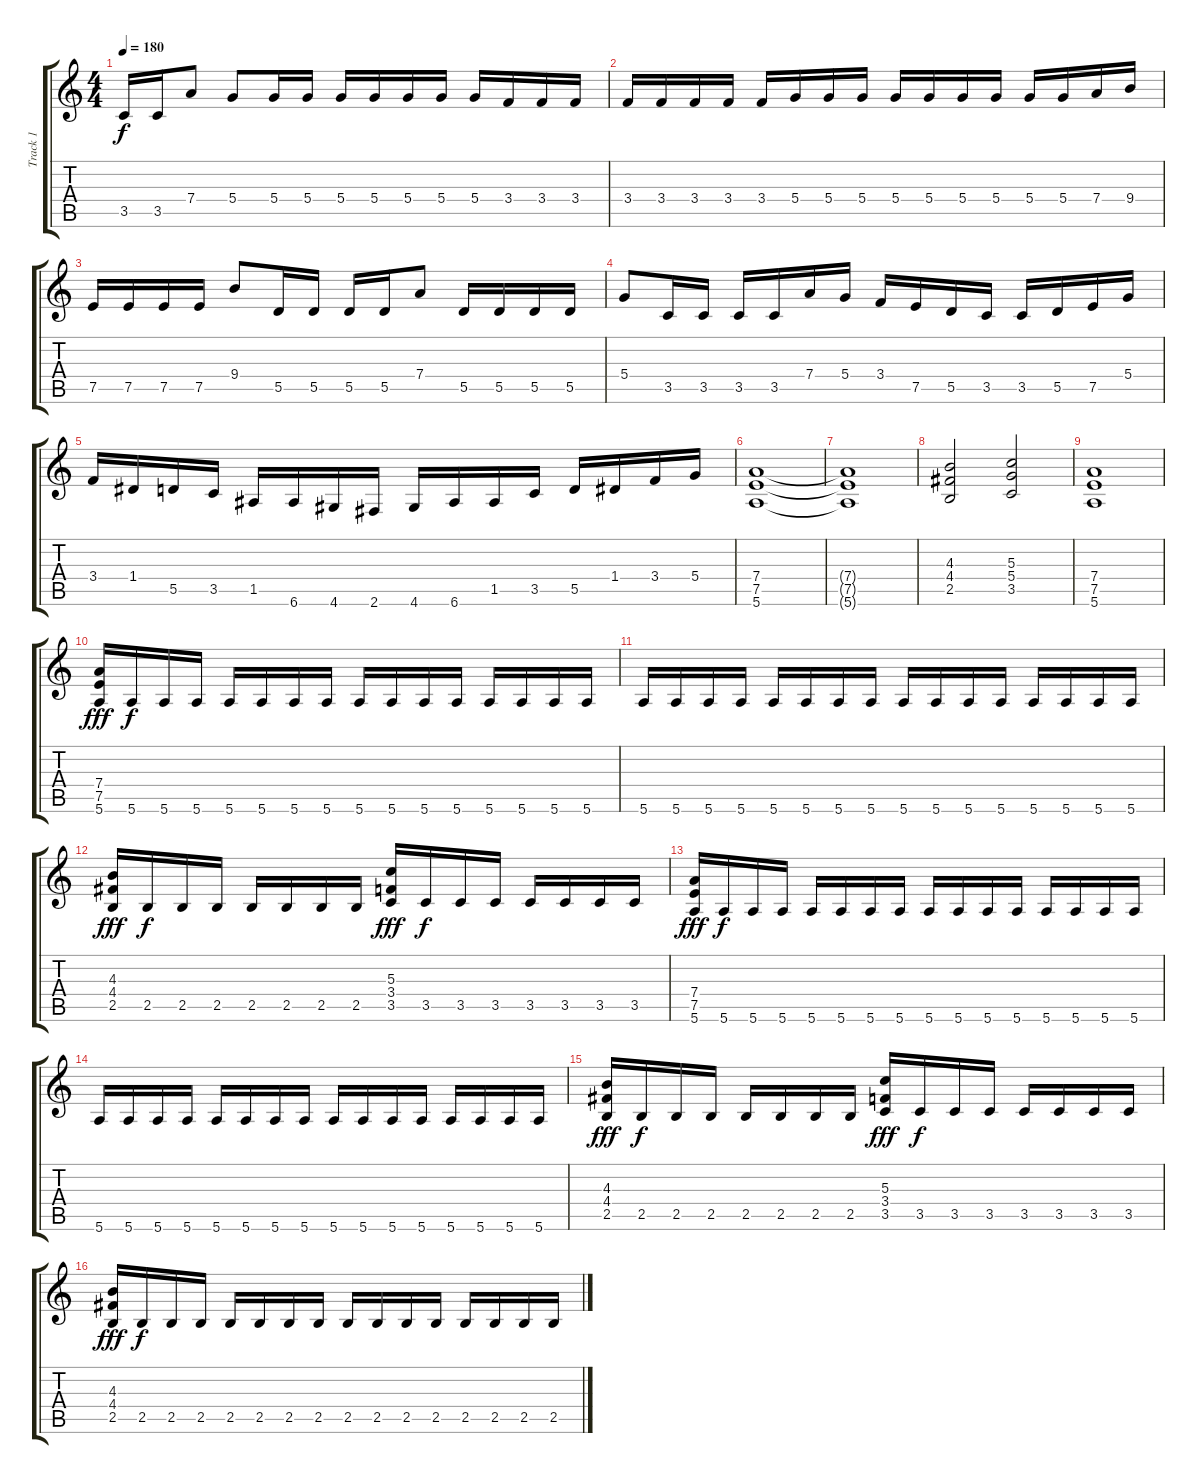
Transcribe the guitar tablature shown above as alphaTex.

\track ("Track 1" "Track 1") {instrument distortionguitar}
\staff {score tabs}
\tuning (E4 B3 G3 D3 A2 E2) {hide}
\ts (4 4)
\tempo 180
\clef g2
\ks c
3.5.16{dy f} 3.5.16 7.4.8 5.4.8 5.4.16 5.4.16 5.4.16 5.4.16 5.4.16 5.4.16 5.4.16 3.4.16 3.4.16 3.4.16 |
3.4.16 3.4.16 3.4.16 3.4.16 3.4.16 5.4.16 5.4.16 5.4.16 5.4.16 5.4.16 5.4.16 5.4.16 5.4.16 5.4.16 7.4.16 9.4.16 |
7.5.16 7.5.16 7.5.16 7.5.16 9.4.8 5.5.16 5.5.16 5.5.16 5.5.16 7.4.8 5.5.16 5.5.16 5.5.16 5.5.16 |
5.4.8 3.5.16 3.5.16 3.5.16 3.5.16 7.4.16 5.4.16 3.4.16 7.5.16 5.5.16 3.5.16 3.5.16 5.5.16 7.5.16 5.4.16 |
3.4.16 1.4.16 5.5.16 3.5.16 1.5.16 6.6.16 4.6.16 2.6.16 4.6.16 6.6.16 1.5.16 3.5.16 5.5.16 1.4.16 3.4.16 5.4.16 |
(7.4 7.5 5.6).1 |
(7.4{t} 7.5{t} 5.6{t}).1 |
(4.3 4.4 2.5).2 (5.3 5.4 3.5).2 |
(7.4 7.5 5.6).1 |
(7.4 7.5 5.6).16{dy fff} 5.6.16{dy f} 5.6.16 5.6.16 5.6.16 5.6.16 5.6.16 5.6.16 5.6.16 5.6.16 5.6.16 5.6.16 5.6.16 5.6.16 5.6.16 5.6.16 |
5.6.16 5.6.16 5.6.16 5.6.16 5.6.16 5.6.16 5.6.16 5.6.16 5.6.16 5.6.16 5.6.16 5.6.16 5.6.16 5.6.16 5.6.16 5.6.16 |
(4.3 4.4 2.5).16{dy fff} 2.5.16{dy f} 2.5.16 2.5.16 2.5.16 2.5.16 2.5.16 2.5.16 (5.3 3.4 3.5).16{dy fff} 3.5.16{dy f} 3.5.16 3.5.16 3.5.16 3.5.16 3.5.16 3.5.16 |
(7.4 7.5 5.6).16{dy fff} 5.6.16{dy f} 5.6.16 5.6.16 5.6.16 5.6.16 5.6.16 5.6.16 5.6.16 5.6.16 5.6.16 5.6.16 5.6.16 5.6.16 5.6.16 5.6.16 |
5.6.16 5.6.16 5.6.16 5.6.16 5.6.16 5.6.16 5.6.16 5.6.16 5.6.16 5.6.16 5.6.16 5.6.16 5.6.16 5.6.16 5.6.16 5.6.16 |
(4.3 4.4 2.5).16{dy fff} 2.5.16{dy f} 2.5.16 2.5.16 2.5.16 2.5.16 2.5.16 2.5.16 (5.3 3.4 3.5).16{dy fff} 3.5.16{dy f} 3.5.16 3.5.16 3.5.16 3.5.16 3.5.16 3.5.16 |
(4.3 4.4 2.5).16{dy fff} 2.5.16{dy f} 2.5.16 2.5.16 2.5.16 2.5.16 2.5.16 2.5.16 2.5.16 2.5.16 2.5.16 2.5.16 2.5.16 2.5.16 2.5.16 2.5.16
